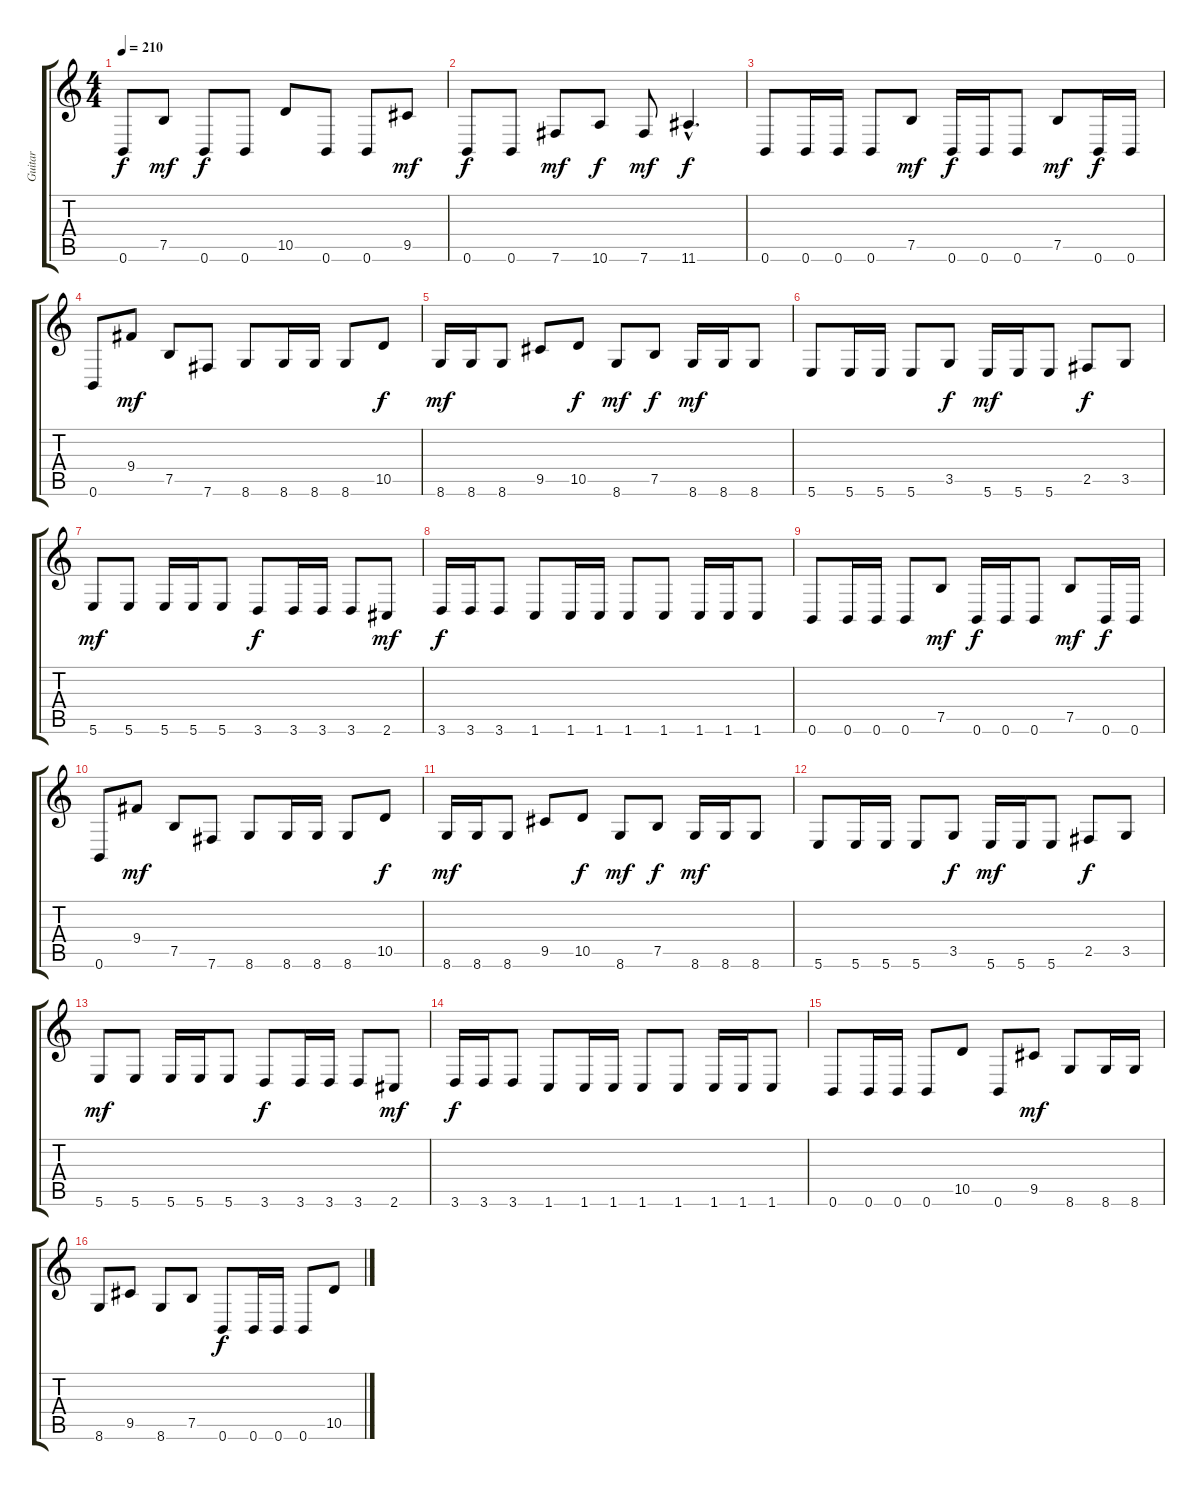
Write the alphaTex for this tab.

\track ("Guitar" "Guitar") {instrument overdrivenguitar}
\staff {score tabs}
\tuning (B3 Gb3 D3 A2 E2 B1) {hide}
\ts (4 4)
\tempo 210
\clef g2
\ks c
0.6.8{dy f} 7.5.8{dy mf} 0.6.8{dy f} 0.6.8 10.5.8 0.6.8 0.6.8 9.5.8{dy mf} |
0.6.8{dy f} 0.6.8 7.6.8{dy mf} 10.6.8{dy f} 7.6.8{dy mf} 11.6{hac}.4{d dy f} |
0.6.8 0.6.16 0.6.16 0.6.8 7.5.8{dy mf} 0.6.16{dy f} 0.6.16 0.6.8 7.5.8{dy mf} 0.6.16{dy f} 0.6.16 |
0.6.8 9.4.8{dy mf} 7.5.8 7.6.8 8.6.8 8.6.16 8.6.16 8.6.8 10.5.8{dy f} |
8.6.16{dy mf} 8.6.16 8.6.8 9.5.8 10.5.8{dy f} 8.6.8{dy mf} 7.5.8{dy f} 8.6.16{dy mf} 8.6.16 8.6.8 |
5.6.8 5.6.16 5.6.16 5.6.8 3.5.8{dy f} 5.6.16{dy mf} 5.6.16 5.6.8 2.5.8{dy f} 3.5.8 |
5.6.8{dy mf} 5.6.8 5.6.16 5.6.16 5.6.8 3.6.8{dy f} 3.6.16 3.6.16 3.6.8 2.6.8{dy mf} |
3.6.16{dy f} 3.6.16 3.6.8 1.6.8 1.6.16 1.6.16 1.6.8 1.6.8 1.6.16 1.6.16 1.6.8 |
0.6.8 0.6.16 0.6.16 0.6.8 7.5.8{dy mf} 0.6.16{dy f} 0.6.16 0.6.8 7.5.8{dy mf} 0.6.16{dy f} 0.6.16 |
0.6.8 9.4.8{dy mf} 7.5.8 7.6.8 8.6.8 8.6.16 8.6.16 8.6.8 10.5.8{dy f} |
8.6.16{dy mf} 8.6.16 8.6.8 9.5.8 10.5.8{dy f} 8.6.8{dy mf} 7.5.8{dy f} 8.6.16{dy mf} 8.6.16 8.6.8 |
5.6.8 5.6.16 5.6.16 5.6.8 3.5.8{dy f} 5.6.16{dy mf} 5.6.16 5.6.8 2.5.8{dy f} 3.5.8 |
5.6.8{dy mf} 5.6.8 5.6.16 5.6.16 5.6.8 3.6.8{dy f} 3.6.16 3.6.16 3.6.8 2.6.8{dy mf} |
3.6.16{dy f} 3.6.16 3.6.8 1.6.8 1.6.16 1.6.16 1.6.8 1.6.8 1.6.16 1.6.16 1.6.8 |
0.6.8 0.6.16 0.6.16 0.6.8 10.5.8 0.6.8 9.5.8{dy mf} 8.6.8 8.6.16 8.6.16 |
8.6.8 9.5.8 8.6.8 7.5.8 0.6.8{dy f} 0.6.16 0.6.16 0.6.8 10.5.8
